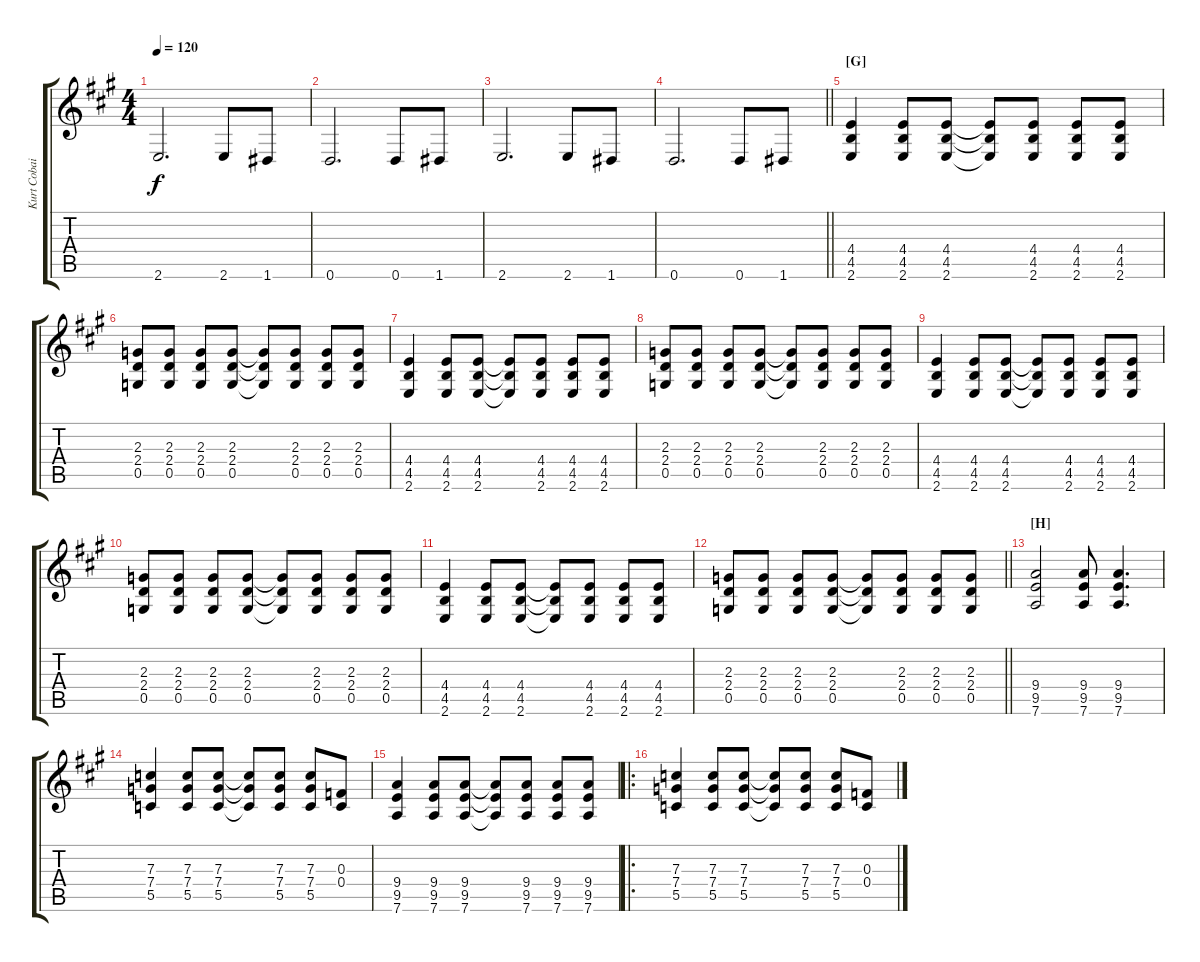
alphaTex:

\track ("Kurt Cobain" "Kurt Cobai") {instrument distortionguitar}
\staff {score tabs}
\tuning (D4 A3 F3 C3 G2 D2) {hide}
\ts (4 4)
\tempo 120
\clef g2
\ks f#minor
2.6.2{d dy f} 2.6.8 1.6.8 |
0.6.2{d} 0.6.8 1.6.8 |
2.6.2{d} 2.6.8 1.6.8 |
\barLineRight lightlight
0.6.2{d} 0.6.8 1.6.8 |
\section ("" "[G]")
(4.4 4.5 2.6).4 (4.4 4.5 2.6).8 (4.4 4.5 2.6).8 (4.4{t} 4.5{t} 2.6{t}).8 (4.4 4.5 2.6).8 (4.4 4.5 2.6).8 (4.4 4.5 2.6).8 |
(2.3 2.4 0.5).8 (2.3 2.4 0.5).8 (2.3 2.4 0.5).8 (2.3 2.4 0.5).8 (2.3{t} 2.4{t} 0.5{t}).8 (2.3 2.4 0.5).8 (2.3 2.4 0.5).8 (2.3 2.4 0.5).8 |
(4.4 4.5 2.6).4 (4.4 4.5 2.6).8 (4.4 4.5 2.6).8 (4.4{t} 4.5{t} 2.6{t}).8 (4.4 4.5 2.6).8 (4.4 4.5 2.6).8 (4.4 4.5 2.6).8 |
(2.3 2.4 0.5).8 (2.3 2.4 0.5).8 (2.3 2.4 0.5).8 (2.3 2.4 0.5).8 (2.3{t} 2.4{t} 0.5{t}).8 (2.3 2.4 0.5).8 (2.3 2.4 0.5).8 (2.3 2.4 0.5).8 |
(4.4 4.5 2.6).4 (4.4 4.5 2.6).8 (4.4 4.5 2.6).8 (4.4{t} 4.5{t} 2.6{t}).8 (4.4 4.5 2.6).8 (4.4 4.5 2.6).8 (4.4 4.5 2.6).8 |
(2.3 2.4 0.5).8 (2.3 2.4 0.5).8 (2.3 2.4 0.5).8 (2.3 2.4 0.5).8 (2.3{t} 2.4{t} 0.5{t}).8 (2.3 2.4 0.5).8 (2.3 2.4 0.5).8 (2.3 2.4 0.5).8 |
(4.4 4.5 2.6).4 (4.4 4.5 2.6).8 (4.4 4.5 2.6).8 (4.4{t} 4.5{t} 2.6{t}).8 (4.4 4.5 2.6).8 (4.4 4.5 2.6).8 (4.4 4.5 2.6).8 |
\barLineRight lightlight
(2.3 2.4 0.5).8 (2.3 2.4 0.5).8 (2.3 2.4 0.5).8 (2.3 2.4 0.5).8 (2.3{t} 2.4{t} 0.5{t}).8 (2.3 2.4 0.5).8 (2.3 2.4 0.5).8 (2.3 2.4 0.5).8 |
\section ("" "[H]")
(9.4 9.5 7.6).2 (9.4 9.5 7.6).8 (9.4 9.5 7.6).4{d} |
(7.3 7.4 5.5).4 (7.3 7.4 5.5).8 (7.3 7.4 5.5).8 (7.3{t} 7.4{t} 5.5{t}).8 (7.3 7.4 5.5).8 (7.3 7.4 5.5).8 (0.3 0.4).8 |
(9.4 9.5 7.6).4 (9.4 9.5 7.6).8 (9.4 9.5 7.6).8 (9.4{t} 9.5{t} 7.6{t}).8 (9.4 9.5 7.6).8 (9.4 9.5 7.6).8 (9.4 9.5 7.6).8 |
\ro
(7.3 7.4 5.5).4 (7.3 7.4 5.5).8 (7.3 7.4 5.5).8 (7.3{t} 7.4{t} 5.5{t}).8 (7.3 7.4 5.5).8 (7.3 7.4 5.5).8 (0.3 0.4).8
